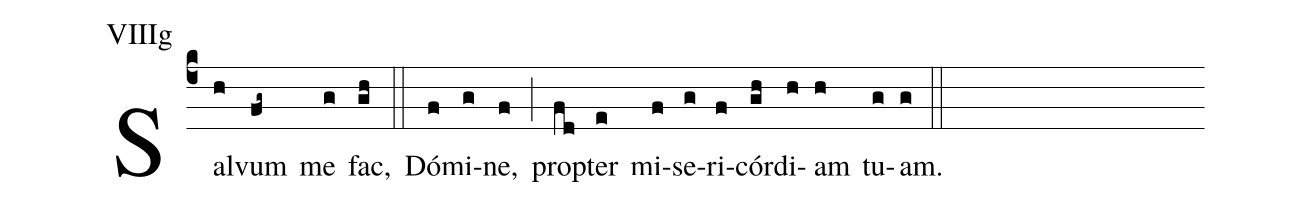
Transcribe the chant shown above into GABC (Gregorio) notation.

annotation: VIIIg;
%%
(c4) Sal(h)vum(fg~) me(g) fac,(gh) (::) Dó(f)mi(g)ne,(f) (;) prop(fd)ter(e) mi(f)se(g)ri(f)cór(gh)di(h)am(h) tu(g)am.(g) (::)
